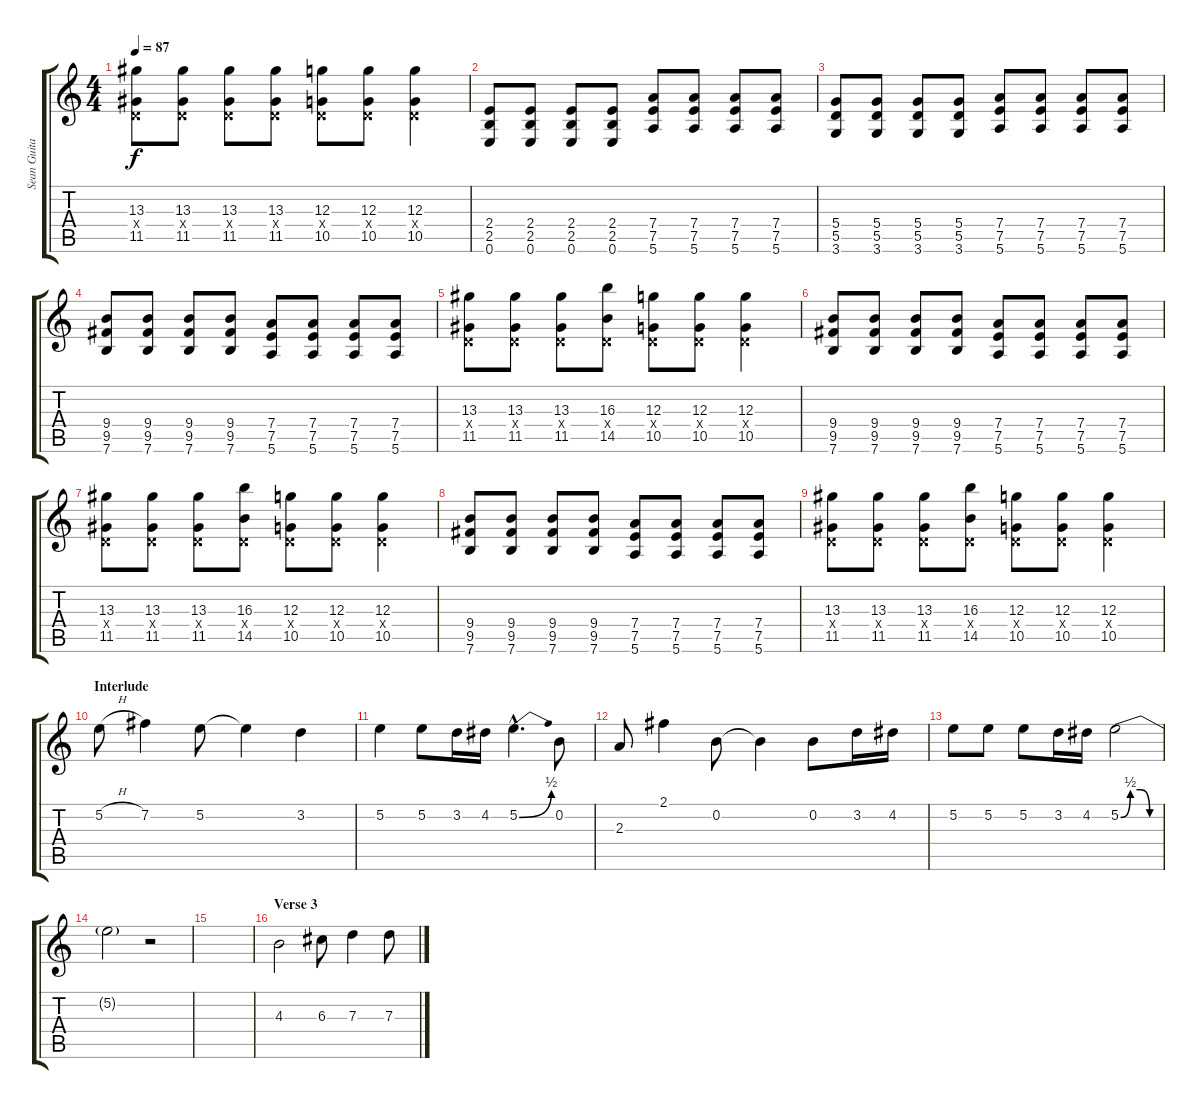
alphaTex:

\track ("Sean Guitar" "Sean Guita") {instrument electricguitarclean}
\staff {score tabs}
\tuning (E4 B3 G3 D3 A2 E2) {hide}
\ts (4 4)
\tempo 87
\clef g2
\ks c
(13.3 0.4{x} 11.5).8{dy f} (13.3 0.4{x} 11.5).8 (13.3 0.4{x} 11.5).8 (13.3 0.4{x} 11.5).8 (12.3 0.4{x} 10.5).8 (12.3 0.4{x} 10.5).8 (12.3 0.4{x} 10.5).4 |
(2.4 2.5 0.6).8 (2.4 2.5 0.6).8 (2.4 2.5 0.6).8 (2.4 2.5 0.6).8 (7.4 7.5 5.6).8 (7.4 7.5 5.6).8 (7.4 7.5 5.6).8 (7.4 7.5 5.6).8 |
(5.4 5.5 3.6).8 (5.4 5.5 3.6).8 (5.4 5.5 3.6).8 (5.4 5.5 3.6).8 (7.4 7.5 5.6).8 (7.4 7.5 5.6).8 (7.4 7.5 5.6).8 (7.4 7.5 5.6).8 |
(9.4 9.5 7.6).8 (9.4 9.5 7.6).8 (9.4 9.5 7.6).8 (9.4 9.5 7.6).8 (7.4 7.5 5.6).8 (7.4 7.5 5.6).8 (7.4 7.5 5.6).8 (7.4 7.5 5.6).8 |
(13.3 0.4{x} 11.5).8 (13.3 0.4{x} 11.5).8 (13.3 0.4{x} 11.5).8 (16.3 0.4{x} 14.5).8 (12.3 0.4{x} 10.5).8 (12.3 0.4{x} 10.5).8 (12.3 0.4{x} 10.5).4 |
(9.4 9.5 7.6).8 (9.4 9.5 7.6).8 (9.4 9.5 7.6).8 (9.4 9.5 7.6).8 (7.4 7.5 5.6).8 (7.4 7.5 5.6).8 (7.4 7.5 5.6).8 (7.4 7.5 5.6).8 |
(13.3 0.4{x} 11.5).8 (13.3 0.4{x} 11.5).8 (13.3 0.4{x} 11.5).8 (16.3 0.4{x} 14.5).8 (12.3 0.4{x} 10.5).8 (12.3 0.4{x} 10.5).8 (12.3 0.4{x} 10.5).4 |
(9.4 9.5 7.6).8 (9.4 9.5 7.6).8 (9.4 9.5 7.6).8 (9.4 9.5 7.6).8 (7.4 7.5 5.6).8 (7.4 7.5 5.6).8 (7.4 7.5 5.6).8 (7.4 7.5 5.6).8 |
(13.3 0.4{x} 11.5).8 (13.3 0.4{x} 11.5).8 (13.3 0.4{x} 11.5).8 (16.3 0.4{x} 14.5).8 (12.3 0.4{x} 10.5).8 (12.3 0.4{x} 10.5).8 (12.3 0.4{x} 10.5).4 |
\section ("" "Interlude")
5.2{h}.8 7.2.4 5.2.8 5.2{t}.4 3.2.4 |
5.2.4 5.2.8 3.2.16 4.2.16 5.2{be (bend 0 0 60 2) hac}.4{d} 0.2.8 |
2.3.8 2.1.4 0.2.8 0.2{t}.4 0.2.8 3.2.16 4.2.16 |
5.2.8 5.2.8 5.2.8 3.2.16 4.2.16 5.2{be (custom 0 0 15 2 30 2 45 0 60 0)}.2 |
5.2{t}.2 r.2 |
|
\section ("" "Verse 3")
4.3.2{volume 8 instrument electricguitarclean} 6.3.8 7.3.4 7.3.8
